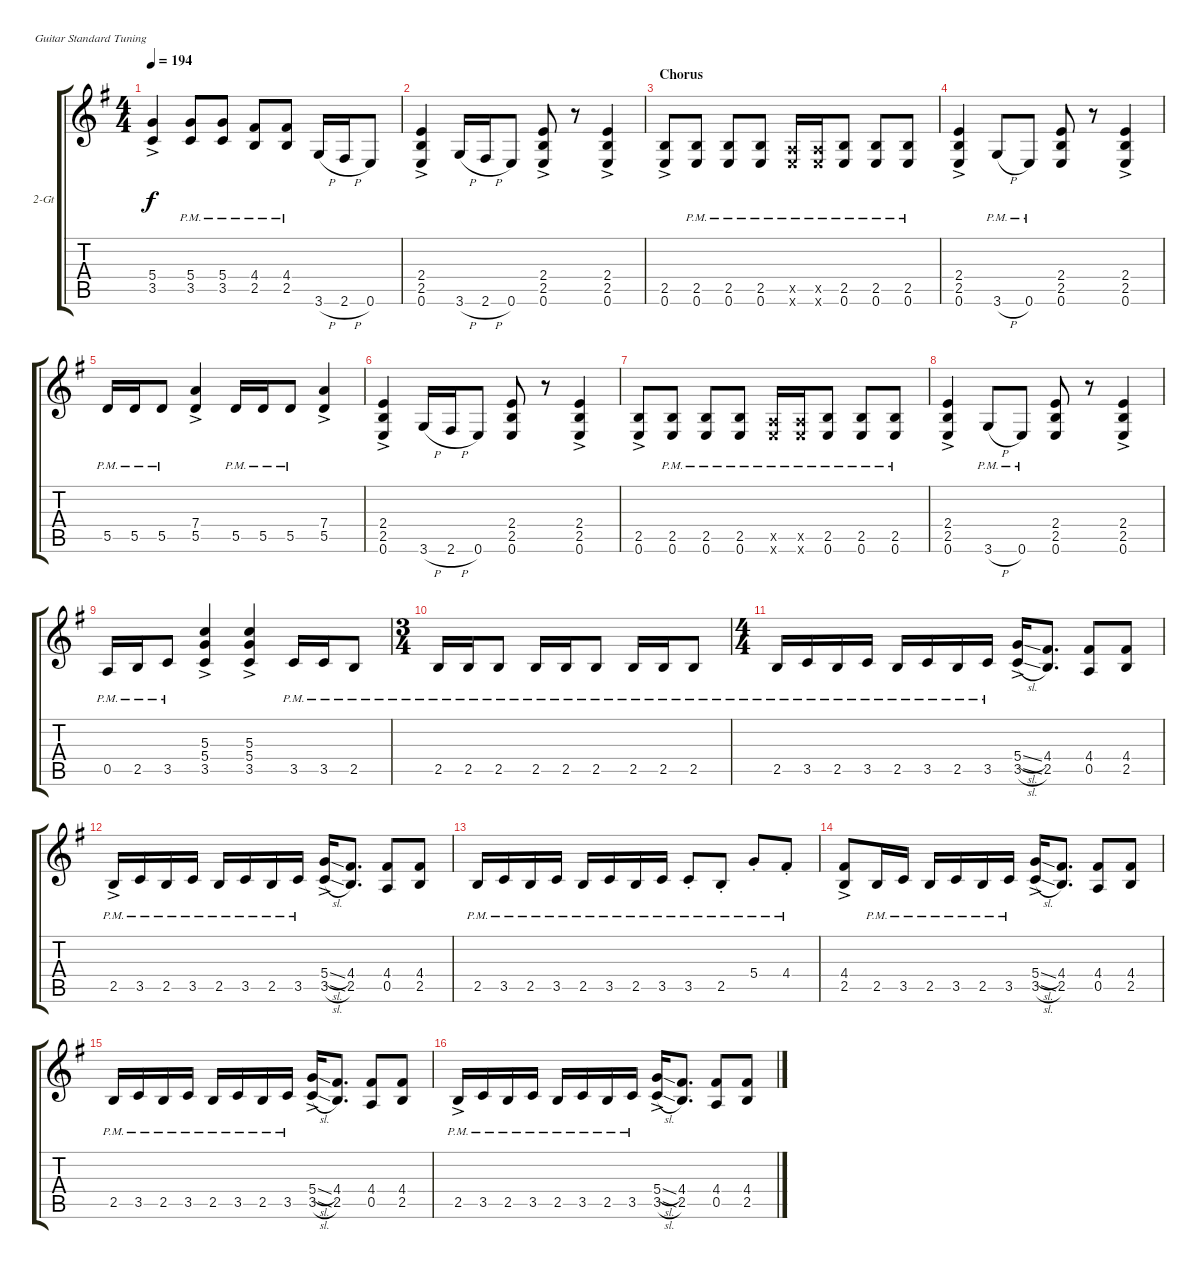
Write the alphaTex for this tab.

\bracketExtendMode groupsimilarinstruments
\firstSystemTrackNameOrientation horizontal
\otherSystemsTrackNameOrientation horizontal
\track ("2-Gt" "2-Gt") {instrument distortionguitar}
\staff {score tabs}
\tuning (E4 B3 G3 D3 A2 E2)
\ts (4 4)
\tempo 194
\clef g2
\scale
1.05549
\ks g
(5.4{ac} 3.5{ac}).4{dy f} (5.4{pm} 3.5{pm}).8 (5.4{pm} 3.5{pm}).8 (4.4{pm} 2.5{pm}).8 (4.4{pm} 2.5{pm}).8 3.6{h}.16 2.6{h}.16 0.6.8 |
\scale
0.944515 (2.4{ac} 2.5{ac} 0.6{ac}).4 3.6{h}.16 2.6{h}.16 0.6.8 (2.4{ac} 2.5{ac} 0.6{ac}).8 r.8 (2.4{ac} 2.5{ac} 0.6{ac}).4 |
\section ("" "Chorus")
\scale
1.05549 (2.5{ac} 0.6{ac}).8 (2.5{pm} 0.6{pm}).8 (2.5{pm} 0.6{pm}).8 (2.5{pm} 0.6{pm}).8 (0.5{pm x} 0.6{pm x}).16 (0.5{pm x} 0.6{pm x}).16 (2.5{pm} 0.6{pm}).8 (2.5{pm} 0.6{pm}).8 (2.5{pm} 0.6{pm}).8 |
\scale
0.944515 (2.4{ac} 2.5{ac} 0.6{ac}).4 3.6{h pm}.8 0.6{pm}.8 (2.4 2.5 0.6).8 r.8 (2.4{ac} 2.5{ac} 0.6{ac}).4 |
\scale
1.05549 5.5{pm}.16 5.5{pm}.16 5.5{pm}.8 (7.4{ac} 5.5{ac}).4 5.5{pm}.16 5.5{pm}.16 5.5{pm}.8 (7.4{ac} 5.5{ac}).4 |
\scale
0.944515 (2.4{ac} 2.5{ac} 0.6{ac}).4 3.6{h}.16 2.6{h}.16 0.6.8 (2.4 2.5 0.6).8 r.8 (2.4{ac} 2.5{ac} 0.6{ac}).4 |
\scale
1.05549 (2.5{ac} 0.6{ac}).8 (2.5{pm} 0.6{pm}).8 (2.5{pm} 0.6{pm}).8 (2.5{pm} 0.6{pm}).8 (0.5{pm x} 0.6{pm x}).16 (0.5{pm x} 0.6{pm x}).16 (2.5{pm} 0.6{pm}).8 (2.5{pm} 0.6{pm}).8 (2.5{pm} 0.6{pm}).8 |
\scale
0.944515 (2.4{ac} 2.5{ac} 0.6{ac}).4 3.6{h pm}.8 0.6{pm}.8 (2.4 2.5 0.6).8 r.8 (2.4{ac} 2.5{ac} 0.6{ac}).4 |
\scale
1.05549 0.5{pm}.16 2.5{pm}.16 3.5{pm}.8 (5.3{ac} 5.4{ac} 3.5{ac}).4 (5.3{ac} 5.4{ac} 3.5{ac}).4 3.5{pm}.16 3.5{pm}.16 2.5{pm}.8 |
\ts (3 4)
\scale
0.944515 2.5{pm}.16 2.5{pm}.16 2.5{pm}.8 2.5{pm}.16 2.5{pm}.16 2.5{pm}.8 2.5{pm}.16 2.5{pm}.16 2.5{pm}.8 |
\ts (4 4)
\scale
1.05549 2.5{pm}.16 3.5{pm}.16 2.5{pm}.16 3.5{pm}.16 2.5{pm}.16 3.5{pm}.16 2.5{pm}.16 3.5{pm}.16 (5.4{sl ac} 3.5{sl ac}).16 (4.4 2.5).8{d} (4.4 0.5).8 (4.4 2.5).8 |
\scale
0.944515 2.5{ac pm}.16 3.5{pm}.16 2.5{pm}.16 3.5{pm}.16 2.5{pm}.16 3.5{pm}.16 2.5{pm}.16 3.5{pm}.16 (5.4{sl ac} 3.5{sl}).16 (4.4 2.5).8{d} (4.4 0.5).8 (4.4 2.5).8 |
\scale
1.05549 2.5{pm}.16 3.5{pm}.16 2.5{pm}.16 3.5{pm}.16 2.5{pm}.16 3.5{pm}.16 2.5{pm}.16 3.5{pm}.16 3.5{pm st}.8 2.5{pm st}.8 5.4{pm st}.8 4.4{pm st}.8 |
\scale
0.944515 (4.4{ac} 2.5{ac}).8 2.5{pm}.16 3.5{pm}.16 2.5{pm}.16 3.5{pm}.16 2.5{pm}.16 3.5{pm}.16 (5.4{sl ac} 3.5{sl ac}).16 (4.4 2.5).8{d} (4.4 0.5).8 (4.4 2.5).8 |
\scale
1.05549 2.5{pm}.16 3.5{pm}.16 2.5{pm}.16 3.5{pm}.16 2.5{pm}.16 3.5{pm}.16 2.5{pm}.16 3.5{pm}.16 (5.4{sl ac} 3.5{sl ac}).16 (4.4 2.5).8{d} (4.4 0.5).8 (4.4 2.5).8 |
\scale
0.944515 2.5{ac pm}.16 3.5{pm}.16 2.5{pm}.16 3.5{pm}.16 2.5{pm}.16 3.5{pm}.16 2.5{pm}.16 3.5{pm}.16 (5.4{sl ac} 3.5{sl}).16 (4.4 2.5).8{d} (4.4 0.5).8 (4.4 2.5).8
